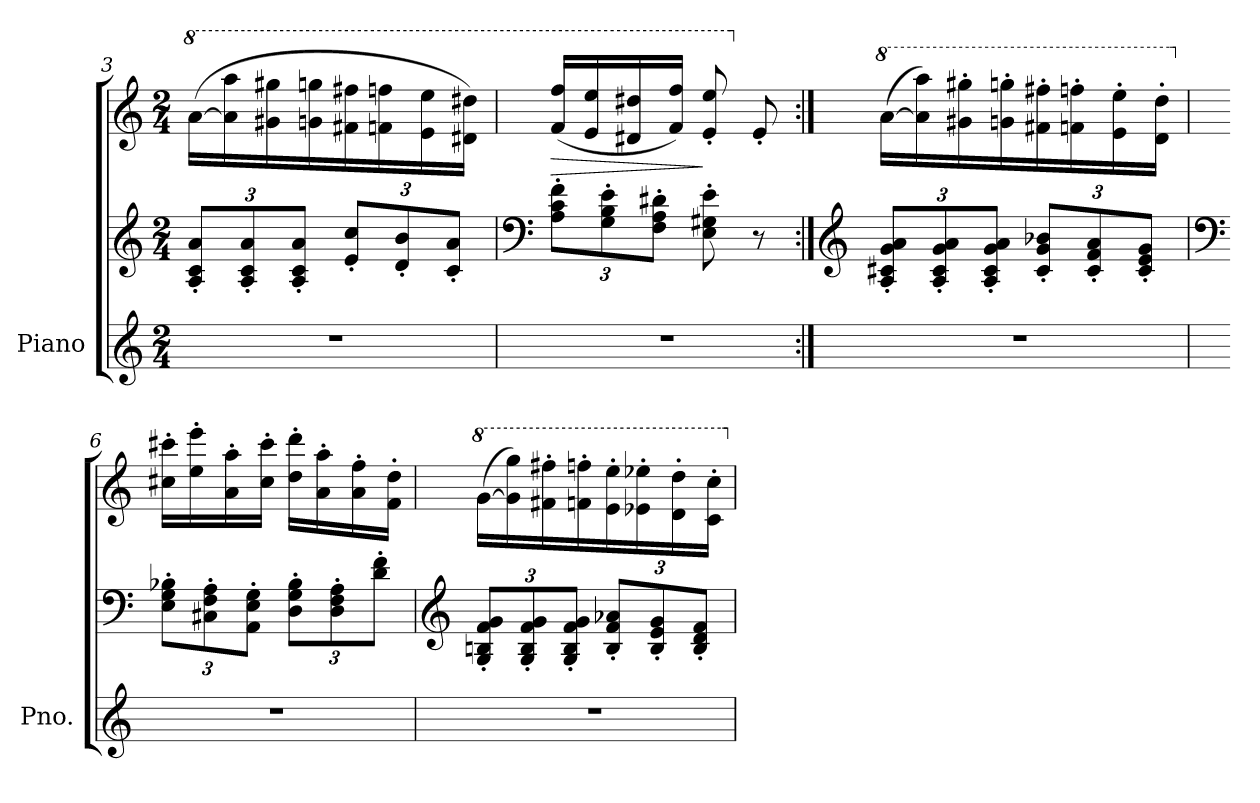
**kern	**kern	**kern	**dynam
*part1	*part1	*part1	*part1
*staff3	*staff2	*staff1	*staff1/2/3
*I"Piano	*	*	*
*I'Pno.	*	*	*
*clefG2	*clefG2	*clefG2	*
*k[]	*k[]	*k[]	*
*M2/4	*M2/4	*M2/4	*
*	*Xbrackettup	*	*
*	*	*8va	*
=3	=3	=3	=3
2r	12A/' 12c/' 12a/'L	(>[16aa\LL	.
.	.	16aa\] 16aaa\	.
.	12A/' 12c/' 12a/'	.	.
.	.	16gg#X\ 16ggg#X\	.
.	12A/' 12c/' 12a/'J	.	.
.	.	16ggn\ 16gggn\	.
.	12e/' 12cc/'L	16ff#X\ 16fff#X\	.
.	.	16ffn\ 16fffn\	.
.	12d/' 12b/'	.	.
.	.	16ee\ 16eee\	.
.	12c/' 12a/'J	.	.
.	.	16dd#X\ 16ddd#X\JJ)	.
=4	=4	=4	=4
*	*clefF4	*	*
!	!	!	!LO:HP:b
2r	12A\' 12c\' 12f\'L	(>16ff/ 16fff/LL	>
.	.	16ee/ 16eee/	.
.	12G\' 12B\' 12e\'	.	.
.	.	16dd#X/ 16ddd#X/	.
.	12F\' 12A\' 12d#X\'J	.	.
.	.	16ff/ 16fff/JJ)	.
.	8E\' 8G#X\' 8e\'	8ee/' 8eee/'	]
*	*	*X8va	*
.	8r	8e'/	.
!!LO:PB:g=z
=5:|!	=5:|!	=5:|!	=5:|!
*	*clefG2	*	*
*	*	*8va	*
2r	12A/' 12c#X/' 12g/' 12a/'L	(>[16aa\LL	.
.	.	16aa\] 16aaa\)	.
.	12A/' 12c#/' 12g/' 12a/'	.	.
.	.	16gg#X\' 16ggg#X\'	.
.	12A/' 12c#/' 12g/' 12a/'J	.	.
.	.	16ggn\' 16gggn\'	.
.	12c#/' 12g/' 12b-X/'L	16ff#X\' 16fff#X\'	.
.	.	16ffn\' 16fffn\'	.
.	12c#/' 12f/' 12a/'	.	.
.	.	16ee\' 16eee\'	.
.	12c#/' 12e/' 12g/'J	.	.
.	.	16dd\' 16ddd\'JJ	.
=6	=6	=6	=6
*	*clefF4	*	*
*	*	*X8va	*
2r	12E\' 12G\' 12B-X\'L	16cc#X\' 16ccc#X\'LL	.
.	.	16ee\' 16eee\'	.
.	12C#X\' 12F\' 12A\'	.	.
.	.	16a\' 16aa\'	.
.	12AA\' 12E\' 12G\'J	.	.
.	.	16cc#\' 16ccc#\'JJ	.
.	12D\' 12G\' 12B-\'L	16dd\' 16ddd\'LL	.
.	.	16a\' 16aa\'	.
.	12D\' 12F\' 12A\'	.	.
.	.	16a\' 16ff\'	.
.	12d\' 12f\'J	.	.
.	.	16f\' 16dd\'JJ	.
=7	=7	=7	=7
*	*clefG2	*	*
*	*	*8va	*
2r	12G/' 12Bn/' 12f/' 12g/'L	(>[16gg\LL	.
.	.	16gg\] 16ggg\)	.
.	12G/' 12B/' 12f/' 12g/'	.	.
.	.	16ff#X\' 16fff#X\'	.
.	12G/' 12B/' 12f/' 12g/'J	.	.
.	.	16ffn\' 16fffn\'	.
.	12B/' 12f/' 12a-X/'L	16ee\' 16eee\'	.
.	.	16ee-X\' 16eee-X\'	.
.	12B/' 12e/' 12g/'	.	.
.	.	16dd\' 16ddd\'	.
.	12B/' 12d/' 12f/'J	.	.
.	.	16cc\' 16ccc\'JJ	.
*	*	*X8va	*
=	=	=	=
*-	*-	*-	*-
